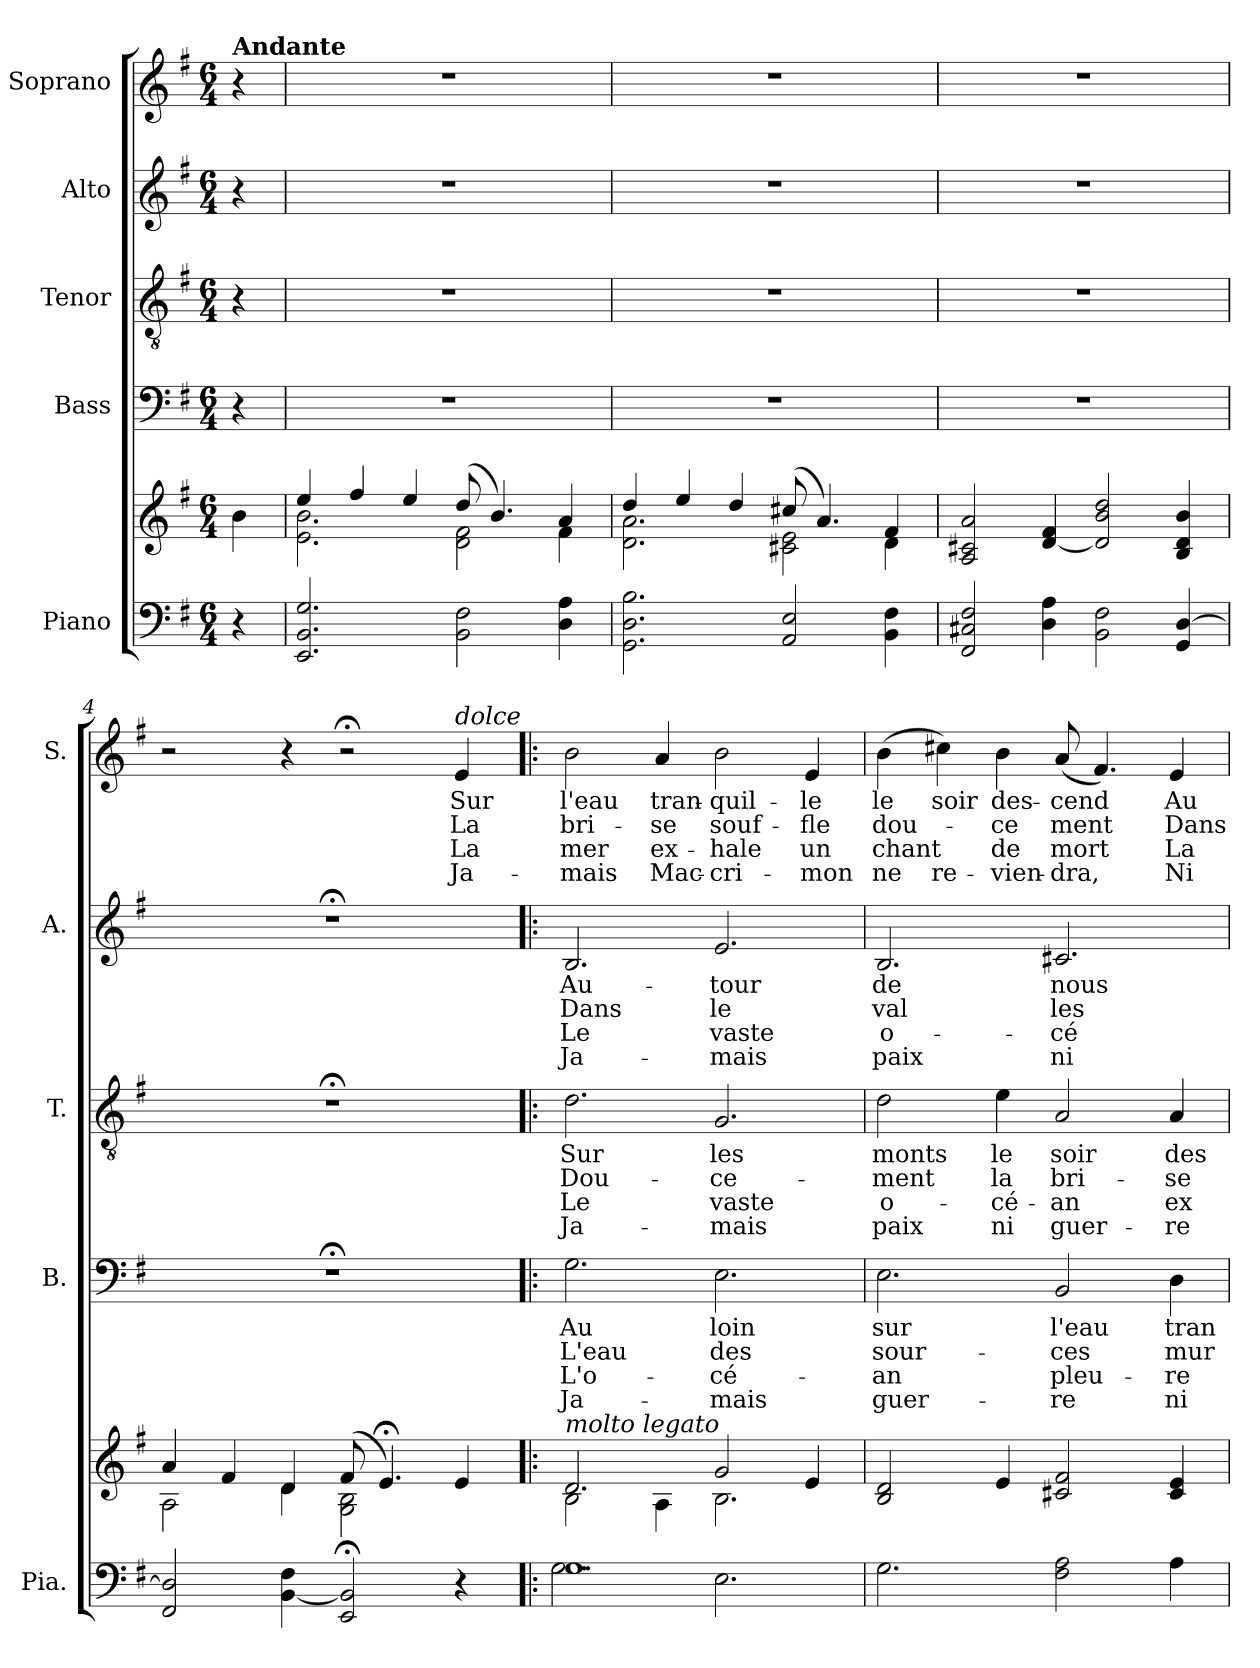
**kern	**kern	**kern	**text	**text	**text	**text	**kern	**text	**text	**text	**text	**kern	**text	**text	**text	**text	**kern	**text	**text	**text	**text
*part5	*part5	*part4	*part4	*part4	*part4	*part4	*part3	*part3	*part3	*part3	*part3	*part2	*part2	*part2	*part2	*part2	*part1	*part1	*part1	*part1	*part1
*staff6	*staff5	*staff4	*staff4	*staff4	*staff4	*staff4	*staff3	*staff3	*staff3	*staff3	*staff3	*staff2	*staff2	*staff2	*staff2	*staff2	*staff1	*staff1	*staff1	*staff1	*staff1
*I"Piano	*	*I"Bass	*	*	*	*	*I"Tenor	*	*	*	*	*I"Alto	*	*	*	*	*I"Soprano	*	*	*	*
*I'Pia.	*	*I'B.	*	*	*	*	*I'T.	*	*	*	*	*I'A.	*	*	*	*	*I'S.	*	*	*	*
*clefF4	*clefG2	*clefF4	*	*	*	*	*clefGv2	*	*	*	*	*clefG2	*	*	*	*	*clefG2	*	*	*	*
*k[f#]	*k[f#]	*k[f#]	*	*	*	*	*k[f#]	*	*	*	*	*k[f#]	*	*	*	*	*k[f#]	*	*	*	*
*M6/4	*M6/4	*M6/4	*	*	*	*	*M6/4	*	*	*	*	*M6/4	*	*	*	*	*M6/4	*	*	*	*
*MM144	*MM144	*MM144	*	*	*	*	*MM144	*	*	*	*	*MM144	*	*	*	*	*MM144	*	*	*	*
=	=	=	=	=	=	=	=	=	=	=	=	=	=	=	=	=	=	=	=	=	=
!	!	!	!	!	!	!	!	!	!	!	!	!	!	!	!	!	!LO:TX:a:B:t=Andante	!	!	!	!
4r	4b\	4r	.	.	.	.	4r	.	.	.	.	4r	.	.	.	.	4r	.	.	.	.
=1	=1	=1	=1	=1	=1	=1	=1	=1	=1	=1	=1	=1	=1	=1	=1	=1	=1	=1	=1	=1	=1
*	*^	*	*	*	*	*	*	*	*	*	*	*	*	*	*	*	*	*	*	*	*
2.EE/ 2.BB/ 2.G/	4ee/	2.e\ 2.b\	1.r	.	.	.	.	1.r	.	.	.	.	1.r	.	.	.	.	1.r	.	.	.	.
.	4ff#/	.	.	.	.	.	.	.	.	.	.	.	.	.	.	.	.	.	.	.	.	.
.	4ee/	.	.	.	.	.	.	.	.	.	.	.	.	.	.	.	.	.	.	.	.	.
2BB\ 2F#\	(>8dd/	2d\ 2f#\	.	.	.	.	.	.	.	.	.	.	.	.	.	.	.	.	.	.	.	.
.	4.b/)	.	.	.	.	.	.	.	.	.	.	.	.	.	.	.	.	.	.	.	.	.
4D\ 4A\	4a/	4f#\	.	.	.	.	.	.	.	.	.	.	.	.	.	.	.	.	.	.	.	.
=2	=2	=2	=2	=2	=2	=2	=2	=2	=2	=2	=2	=2	=2	=2	=2	=2	=2	=2	=2	=2	=2	=2
2.GG\ 2.D\ 2.B\	4dd/	2.d\ 2.a\	1.r	.	.	.	.	1.r	.	.	.	.	1.r	.	.	.	.	1.r	.	.	.	.
.	4ee/	.	.	.	.	.	.	.	.	.	.	.	.	.	.	.	.	.	.	.	.	.
.	4dd/	.	.	.	.	.	.	.	.	.	.	.	.	.	.	.	.	.	.	.	.	.
2AA/ 2E/	(>8cc#X/	2c#X\ 2e\	.	.	.	.	.	.	.	.	.	.	.	.	.	.	.	.	.	.	.	.
.	4.a/)	.	.	.	.	.	.	.	.	.	.	.	.	.	.	.	.	.	.	.	.	.
4BB\ 4F#\	4f#/	4d\	.	.	.	.	.	.	.	.	.	.	.	.	.	.	.	.	.	.	.	.
*	*v	*v	*	*	*	*	*	*	*	*	*	*	*	*	*	*	*	*	*	*	*	*
=3	=3	=3	=3	=3	=3	=3	=3	=3	=3	=3	=3	=3	=3	=3	=3	=3	=3	=3	=3	=3	=3
2FF#/ 2C#X/ 2F#/	2A/ 2c#X/ 2a/	1.r	.	.	.	.	1.r	.	.	.	.	1.r	.	.	.	.	1.r	.	.	.	.
4D\ 4A\	[4d/ 4f#/	.	.	.	.	.	.	.	.	.	.	.	.	.	.	.	.	.	.	.	.
2BB\ 2F#\	2d/] 2b/ 2dd/	.	.	.	.	.	.	.	.	.	.	.	.	.	.	.	.	.	.	.	.
4GG/ [4D/	4B/ 4d/ 4b/	.	.	.	.	.	.	.	.	.	.	.	.	.	.	.	.	.	.	.	.
=4	=4	=4	=4	=4	=4	=4	=4	=4	=4	=4	=4	=4	=4	=4	=4	=4	=4	=4	=4	=4	=4
*	*^	*	*	*	*	*	*	*	*	*	*	*	*	*	*	*	*	*	*	*	*
2FF#/ 2D/]	4a/	2A\	1.r;<	.	.	.	.	1.r;<	.	.	.	.	1.r;<	.	.	.	.	2r	.	.	.	.
.	4f#/	.	.	.	.	.	.	.	.	.	.	.	.	.	.	.	.	.	.	.	.	.
[4BB\ 4F#\	4d/	4d\	.	.	.	.	.	.	.	.	.	.	.	.	.	.	.	4r	.	.	.	.
2EE/; 2BB/];	(>8f#/	2G\ 2B\	.	.	.	.	.	.	.	.	.	.	.	.	.	.	.	2r;<	.	.	.	.
.	4.e;</)	.	.	.	.	.	.	.	.	.	.	.	.	.	.	.	.	.	.	.	.	.
!	!	!	!	!	!	!	!	!	!	!	!	!	!	!	!	!	!	!LO:TX:i:t=dolce	!	!	!	!
!	!	!	!	!	!	!	!	!	!	!	!	!	!	!	!	!	!	!	!LO:LY:b	!LO:LY:b	!LO:LY:b	!LO:LY:b
4r	4e/	4ryy	.	.	.	.	.	.	.	.	.	.	.	.	.	.	.	4e/	Sur	La	La	Ja-
=5!|:	=5!|:	=5!|:	=5!|:	=5!|:	=5!|:	=5!|:	=5!|:	=5!|:	=5!|:	=5!|:	=5!|:	=5!|:	=5!|:	=5!|:	=5!|:	=5!|:	=5!|:	=5!|:	=5!|:	=5!|:	=5!|:	=5!|:
*^	*	*	*	*	*	*	*	*	*	*	*	*	*	*	*	*	*	*	*	*	*	*
!	!	!LO:TX:a:i:t=molto legato	!	!	!	!	!	!	!	!	!	!	!	!	!	!	!	!	!	!	!	!	!
!	!	!	!	!	!LO:LY:b	!LO:LY:b	!LO:LY:b	!LO:LY:b	!	!LO:LY:b	!LO:LY:b	!LO:LY:b	!LO:LY:b	!	!LO:LY:b	!LO:LY:b	!LO:LY:b	!LO:LY:b	!	!LO:LY:b	!LO:LY:b	!LO:LY:b	!LO:LY:b
1.G	2.G\	2.d/	2B\	2.G\	Au	L'eau	L'o-	Ja-	2.d\	Sur	Dou-	Le	Ja-	2.B/	Au-	Dans	Le	Ja-	2b\	l'eau	bri-	mer	-mais
!	!	!	!	!	!	!	!	!	!	!	!	!	!	!	!	!	!	!	!	!LO:LY:b	!LO:LY:b	!LO:LY:b	!LO:LY:b
.	.	.	4A\	.	.	.	.	.	.	.	.	.	.	.	.	.	.	.	4a/	tran-	-se	ex-	Mac-
!	!	!	!	!	!LO:LY:b	!LO:LY:b	!LO:LY:b	!LO:LY:b	!	!LO:LY:b	!LO:LY:b	!LO:LY:b	!LO:LY:b	!	!LO:LY:b	!LO:LY:b	!LO:LY:b	!LO:LY:b	!	!LO:LY:b	!LO:LY:b	!LO:LY:b	!LO:LY:b
.	2.E\	2g/	2.B\	2.E\	loin	des	-cé-	-mais	2.G/	les	-ce-	vaste	-mais	2.e/	-tour	le	vaste	-mais	2b\	-quil-	souf-	-hale	-cri-
!	!	!	!	!	!	!	!	!	!	!	!	!	!	!	!	!	!	!	!	!LO:LY:b	!LO:LY:b	!LO:LY:b	!LO:LY:b
.	.	4e/	.	.	.	.	.	.	.	.	.	.	.	.	.	.	.	.	4e/	-le	-fle	un	-mon
*v	*v	*	*	*	*	*	*	*	*	*	*	*	*	*	*	*	*	*	*	*	*	*	*
*	*v	*v	*	*	*	*	*	*	*	*	*	*	*	*	*	*	*	*	*	*	*	*
!!LO:PB:g=z
=6	=6	=6	=6	=6	=6	=6	=6	=6	=6	=6	=6	=6	=6	=6	=6	=6	=6	=6	=6	=6	=6
!	!	!	!LO:LY:b	!LO:LY:b	!LO:LY:b	!LO:LY:b	!	!LO:LY:b	!LO:LY:b	!LO:LY:b	!LO:LY:b	!	!LO:LY:b	!LO:LY:b	!LO:LY:b	!LO:LY:b	!	!LO:LY:b	!LO:LY:b	!LO:LY:b	!LO:LY:b
2.G\	2B/ 2d/	2.E\	sur	sour-	-an	guer-	2d\	monts	-ment	o-	paix	2.B/	de	val	o-	paix	(>4b\	le	dou-	chant	ne
!	!	!	!	!	!	!	!	!	!	!	!	!	!	!	!	!	!	!LO:LY:b	!	!	!LO:LY:b
.	.	.	.	.	.	.	.	.	.	.	.	.	.	.	.	.	4cc#X\)	soir	.	.	re-
!	!	!	!	!	!	!	!	!LO:LY:b	!LO:LY:b	!LO:LY:b	!LO:LY:b	!	!	!	!	!	!	!LO:LY:b	!LO:LY:b	!LO:LY:b	!LO:LY:b
.	4e/	.	.	.	.	.	4e\	le	la	-cé-	ni	.	.	.	.	.	4b\	des-	-ce	de	-vien-
!	!	!	!LO:LY:b	!LO:LY:b	!LO:LY:b	!LO:LY:b	!	!LO:LY:b	!LO:LY:b	!LO:LY:b	!LO:LY:b	!	!LO:LY:b	!LO:LY:b	!LO:LY:b	!LO:LY:b	!	!LO:LY:b	!LO:LY:b	!LO:LY:b	!LO:LY:b
2F#\ 2A\	2c#X/ 2f#/	2BB/	l'eau	-ces	pleu-	-re	2A/	soir	bri-	-an	guer-	2.c#X/	nous	les	-cé-	ni	(<8a/	-cend	ment	mort	-dra,
.	.	.	.	.	.	.	.	.	.	.	.	.	.	.	.	.	4.f#/)	.	.	.	.
!	!	!	!LO:LY:b	!LO:LY:b	!LO:LY:b	!LO:LY:b	!	!LO:LY:b	!LO:LY:b	!LO:LY:b	!LO:LY:b	!	!	!	!	!	!	!LO:LY:b	!LO:LY:b	!LO:LY:b	!LO:LY:b
4A\	4c#/ 4e/	4D\	tran-	mur-	-re	ni	4A/	des-	-se	ex-	-re	.	.	.	.	.	4e/	Au-	Dans	La	Ni
=	=	=	=	=	=	=	=	=	=	=	=	=	=	=	=	=	=	=	=	=	=
*-	*-	*-	*-	*-	*-	*-	*-	*-	*-	*-	*-	*-	*-	*-	*-	*-	*-	*-	*-	*-	*-
